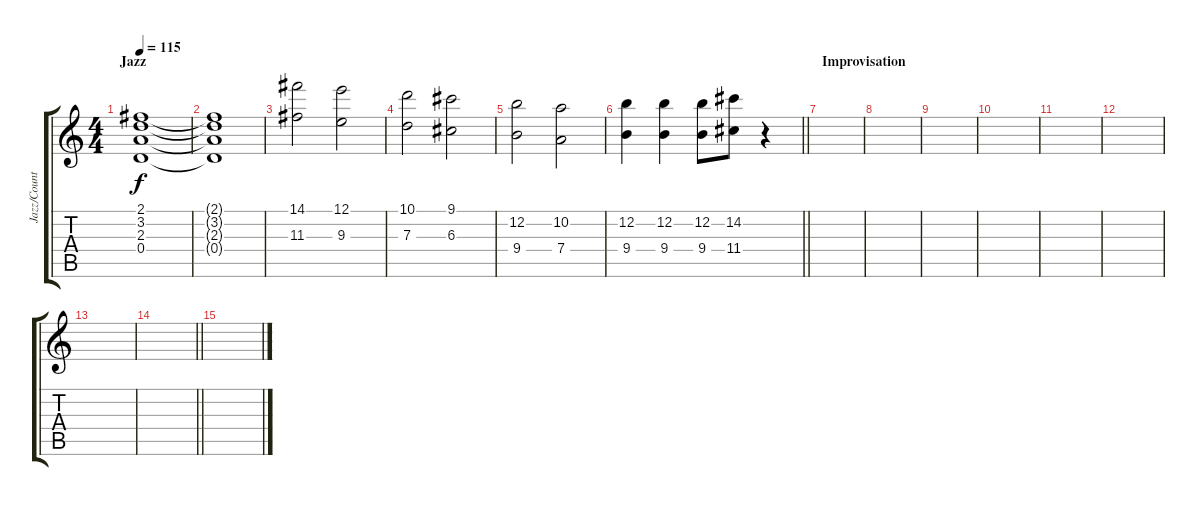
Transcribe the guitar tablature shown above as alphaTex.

\track ("Jazz/Country Sections" "Jazz/Count") {instrument electricguitarjazz}
\staff {score tabs}
\tuning (E4 B3 G3 D3 A2 E2) {hide}
\ts (4 4)
\section ("" "Jazz")
\tempo 115
\clef g2
\ks c
(2.1 3.2 2.3 0.4).1{dy f volume 16} |
(2.1{t} 3.2{t} 2.3{t} 0.4{t}).1 |
(14.1 11.3).2 (12.1 9.3).2 |
(10.1 7.3).2 (9.1 6.3).2 |
(12.2 9.4).2 (10.2 7.4).2 |
\barLineRight lightlight
(12.2 9.4).4 (12.2 9.4).4 (12.2 9.4).8 (14.2 11.4).8 r.4 |
\section ("" "Improvisation")
|
|
|
|
|
|
|
\barLineRight lightlight
|
\section ("" "")
